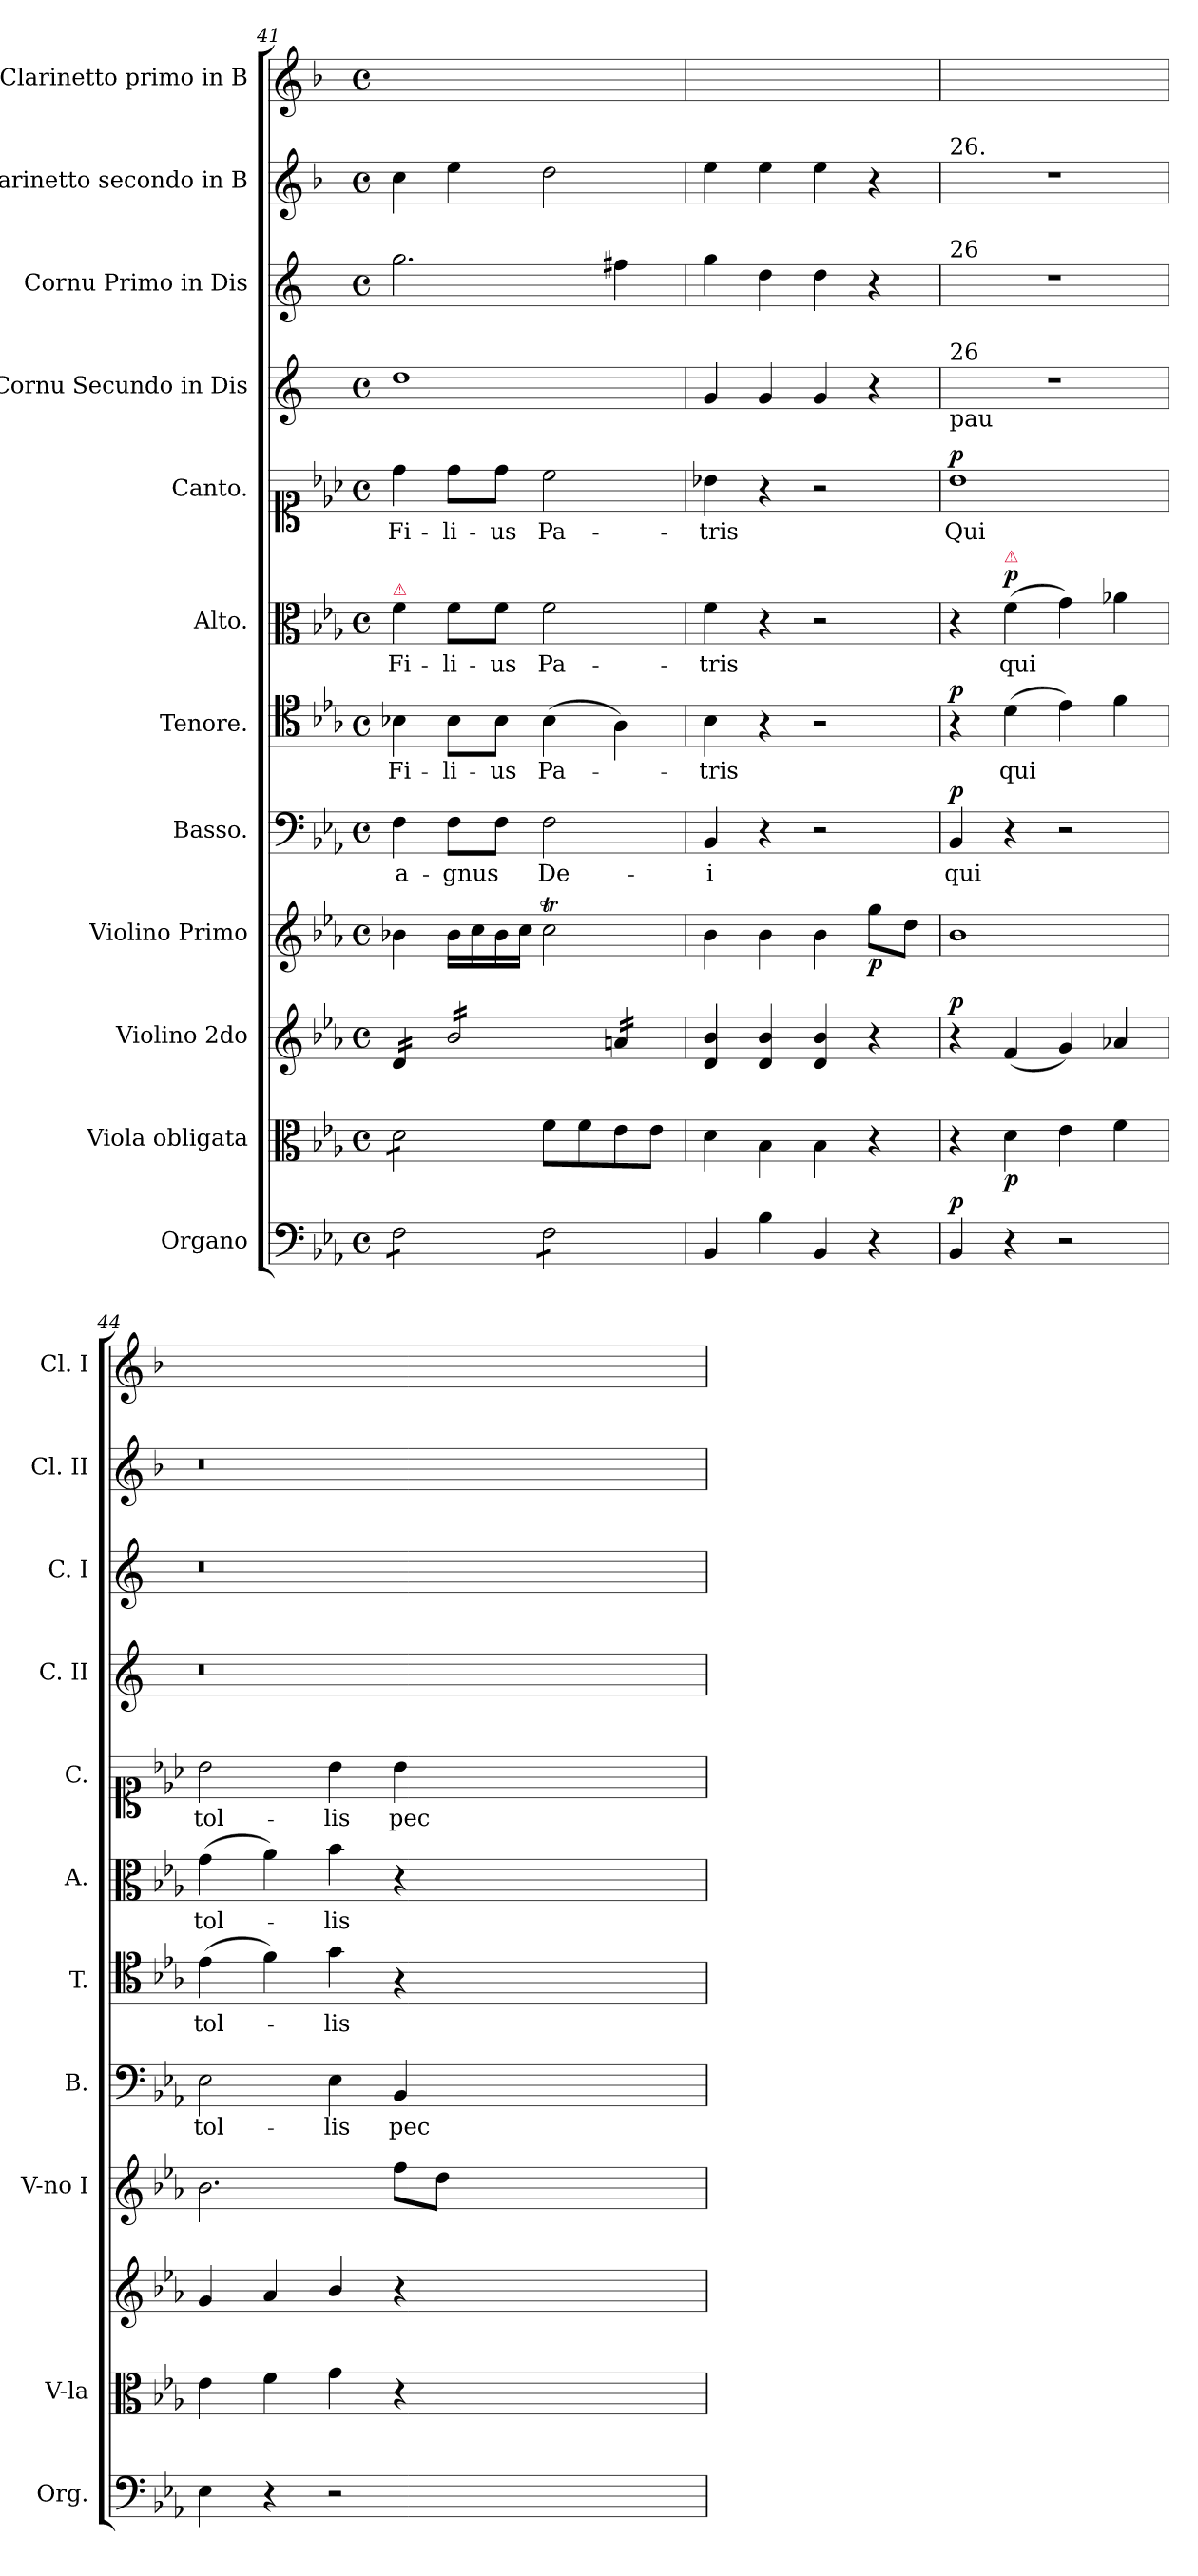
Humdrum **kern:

**kern	**dynam	**kern	**dynam	**kern	**dynam	**kern	**dynam	**kern	**text	**dynam	**kern	**text	**dynam	**kern	**text	**dynam	**kern	**text	**dynam	**kern	**kern	**kern	**kern
*part12	*part12	*part11	*part11	*part10	*part10	*part9	*part9	*part8	*part8	*part8	*part7	*part7	*part7	*part6	*part6	*part6	*part5	*part5	*part5	*part4	*part3	*part2	*part1
*staff12	*staff12	*staff11	*staff11	*staff10	*staff10	*staff9	*staff9	*staff8	*staff8	*staff8	*staff7	*staff7	*staff7	*staff6	*staff6	*staff6	*staff5	*staff5	*staff5	*staff4	*staff3	*staff2	*staff1
*I"Organo	*	*I"Viola obligata	*	*I"Violino 2do	*	*I"Violino Primo	*	*I"Basso.	*	*	*I"Tenore.	*	*	*I"Alto.	*	*	*I"Canto.	*	*	*I"Cornu Secundo in Dis	*I"Cornu Primo in Dis	*I"Clarinetto secondo in B	*I"Clarinetto primo in B
*I'Org.	*	*I'V-la	*	*	*	*I'V-no I	*	*I'B.	*	*	*I'T.	*	*	*I'A.	*	*	*I'C.	*	*	*I'C. II	*I'C. I	*I'Cl. II	*I'Cl. I
*clefF4	*	*clefC3	*	*clefG2	*	*clefG2	*	*clefF4	*	*	*clefC4	*	*	*clefC3	*	*	*clefC1	*	*	*clefG2	*clefG2	*clefG2	*clefG2
*	*	*	*	*	*	*	*	*	*	*	*	*	*	*	*	*	*	*	*	*ITrd5c9	*ITrd5c9	*ITrd1c2	*ITrd1c2
*k[b-e-a-]	*	*k[b-e-a-]	*	*k[b-e-a-]	*	*k[b-e-a-]	*	*k[b-e-a-]	*	*	*k[b-e-a-]	*	*	*k[b-e-a-]	*	*	*k[b-e-a-]	*	*	*k[b-e-a-]	*k[b-e-a-]	*k[b-e-a-]	*k[b-e-a-]
*E-:	*	*E-:	*	*E-:	*	*E-:	*	*E-:	*	*	*E-:	*	*	*E-:	*	*	*E-:	*	*	*E-:	*E-:	*E-:	*E-:
*M4/4	*	*M4/4	*	*M4/4	*	*M4/4	*	*M4/4	*	*	*M4/4	*	*	*M4/4	*	*	*M4/4	*	*	*M4/4	*M4/4	*M4/4	*M4/4
*met(c)	*	*met(c)	*	*met(c)	*	*met(c)	*	*met(c)	*	*	*met(c)	*	*	*met(c)	*	*	*met(c)	*	*	*met(c)	*met(c)	*met(c)	*met(c)
=41	=41	=41	=41	=41	=41	=41	=41	=41	=41	=41	=41	=41	=41	=41	=41	=41	=41	=41	=41	=41	=41	=41	=41
!	!	!	!	!	!	!	!	!	!	!	!	!	!	!LO:TX:a:color=crimson:t=⚠	!	!	!	!	!	!	!	!	!
*tremolo	*	*	*	*	*	*	*	*	*	*	*	*	*	*	*	*	*	*	*	*	*	*	*
*	*	*tremolo	*	*	*	*	*	*	*	*	*	*	*	*	*	*	*	*	*	*	*	*	*
*	*	*	*	*tremolo	*	*	*	*	*	*	*	*	*	*	*	*	*	*	*	*	*	*	*
8F\L	.	8d\L	.	16d/LL	.	4b-X\	.	4F\	a-	.	4B-X\	Fi-	.	4f\	Fi-	.	4dd\	Fi-	.	1f	2.b-\	4b-\	1ryy
.	.	.	.	16d/	.	.	.	.	.	.	.	.	.	.	.	.	.	.	.	.	.	.	.
8F\	.	8d\	.	16d/	.	.	.	.	.	.	.	.	.	.	.	.	.	.	.	.	.	.	.
.	.	.	.	16d/JJ	.	.	.	.	.	.	.	.	.	.	.	.	.	.	.	.	.	.	.
8F\	.	8d\	.	16b-/LL	.	16b-\LL	.	8F\L	-gnus	.	8B-\L	-li-	.	8f\L	-li-	.	8dd\L	-li-	.	.	.	4dd\	.
.	.	.	.	16b-/	.	16cc\	.	.	.	.	.	.	.	.	.	.	.	.	.	.	.	.	.
8F\J	.	8d\J	.	16b-/	.	16b-\	.	8F\J	.	.	8B-\J	-us	.	8f\J	-us	.	8dd\J	-us	.	.	.	.	.
*	*	*Xtremolo	*	*	*	*	*	*	*	*	*	*	*	*	*	*	*	*	*	*	*	*	*
.	.	.	.	16b-/	.	16cc\JJ	.	.	.	.	.	.	.	.	.	.	.	.	.	.	.	.	.
8F\L	.	8f\L	.	16b-/	.	2ccT\	.	2F\	De-	.	(4B-\	Pa-	.	2f\	Pa-	.	2cc\	Pa-	.	.	.	2cc\	.
.	.	.	.	16b-/	.	.	.	.	.	.	.	.	.	.	.	.	.	.	.	.	.	.	.
8F\	.	8f\	.	16b-/	.	.	.	.	.	.	.	.	.	.	.	.	.	.	.	.	.	.	.
.	.	.	.	16b-/JJ	.	.	.	.	.	.	.	.	.	.	.	.	.	.	.	.	.	.	.
8F\	.	8e-\	.	16an/LL	.	.	.	.	.	.	4A-\)	.	.	.	.	.	.	.	.	.	4an\	.	.
.	.	.	.	16an/	.	.	.	.	.	.	.	.	.	.	.	.	.	.	.	.	.	.	.
8F\J	.	8e-\J	.	16an/	.	.	.	.	.	.	.	.	.	.	.	.	.	.	.	.	.	.	.
*Xtremolo	*	*	*	*	*	*	*	*	*	*	*	*	*	*	*	*	*	*	*	*	*	*	*
.	.	.	.	16an/JJ	.	.	.	.	.	.	.	.	.	.	.	.	.	.	.	.	.	.	.
*	*	*	*	*Xtremolo	*	*	*	*	*	*	*	*	*	*	*	*	*	*	*	*	*	*	*
=42	=42	=42	=42	=42	=42	=42	=42	=42	=42	=42	=42	=42	=42	=42	=42	=42	=42	=42	=42	=42	=42	=42	=42
4BB-/	.	4d\	.	4d/ 4b-/	.	4b-\	.	4BB-/	-i	.	4B-\	-tris	.	4f\	-tris	.	4b-X\	-tris	.	4B-/	4b-\	4dd\	1ryy
4B-\	.	4B-\	.	4d/ 4b-/	.	4b-\	.	4r	.	.	4r	.	.	4r	.	.	4r	.	.	4B-/	4f\	4dd\	.
4BB-/	.	4B-\	.	4d/ 4b-/	.	4b-\	.	2r	.	.	2r	.	.	2r	.	.	2r	.	.	4B-/	4f\	4dd\	.
4r	.	4r	.	4r	.	8gg\L	p	.	.	.	.	.	.	.	.	.	.	.	.	4r	4r	4r	.
.	.	.	.	.	.	8dd\J	.	.	.	.	.	.	.	.	.	.	.	.	.	.	.	.	.
=43	=43	=43	=43	=43	=43	=43	=43	=43	=43	=43	=43	=43	=43	=43	=43	=43	=43	=43	=43	=43	=43	=43	=43
!	!	!	!	!	!	!	!	!	!	!	!	!	!	!	!	!	!	!	!	!	!	!LO:TX:a:t=26.	!
!	!	!	!	!	!	!	!	!	!	!	!	!	!	!	!	!	!	!	!	!	!LO:TX:a:t=26	!	!
!	!	!	!	!	!	!	!	!	!	!	!	!	!	!	!	!	!	!	!	!LO:TX:b:t=pau	!	!	!
!	!	!	!	!	!	!	!	!	!	!	!	!	!	!	!	!	!	!	!	!LO:TX:a:t=26	!	!	!
!	!LO:DY:a	!	!	!	!LO:DY:a	!	!	!	!	!LO:DY:a	!	!	!LO:DY:a	!	!	!	!	!	!LO:DY:a	!	!	!	!
4BB-/	p	4r	.	4r	p	1b-	.	4BB-/	qui	p	4r	.	p	4r	.	.	1b-	Qui	p	1r	1r	1r	1ryy
!	!	!	!	!	!	!	!	!	!	!	!	!	!	!LO:TX:a:color=crimson:t=⚠	!	!	!	!	!	!	!	!	!
!	!	!	!	!	!	!	!	!	!	!	!	!	!	!	!	!LO:DY:a	!	!	!	!	!	!	!
4r	.	4d\	p	(4f/	.	.	.	4r	.	.	(4d\	qui	.	(4f\	qui	p	.	.	.	.	.	.	.
2r	.	4e-\	.	4g/)	.	.	.	2r	.	.	4e-\)	.	.	4g\)	.	.	.	.	.	.	.	.	.
.	.	4f\	.	4a-X/	.	.	.	.	.	.	4f\	.	.	4a-X\	.	.	.	.	.	.	.	.	.
=44	=44	=44	=44	=44	=44	=44	=44	=44	=44	=44	=44	=44	=44	=44	=44	=44	=44	=44	=44	=44	=44	=44	=44
4E-\	.	4e-\	.	4g/	.	2.b-\	.	2E-\	tol-	.	(4e-\	tol-	.	(4g\	tol-	.	2b-\	tol-	.	0.r	0.r	0.r	1ryy
4r	.	4f\	.	4a-/	.	.	.	.	.	.	4f\)	.	.	4a-\)	.	.	.	.	.	.	.	.	.
2r	.	4g\	.	4b-/	.	.	.	4E-\	-lis	.	4g\	-lis	.	4b-\	-lis	.	4b-\	-lis	.	.	.	.	.
.	.	4r	.	4r	.	8ff\L	.	4BB-/	pec-	.	4r	.	.	4r	.	.	4b-\	pec-	.	.	.	.	.
.	.	.	.	.	.	8dd\J	.	.	.	.	.	.	.	.	.	.	.	.	.	.	.	.	.
0ryy	.	0ryy	.	0ryy	.	0ryy	.	0ryy	.	.	0ryy	.	.	0ryy	.	.	0ryy	.	.	.	.	.	0ryy
=	=	=	=	=	=	=	=	=	=	=	=	=	=	=	=	=	=	=	=	=	=	=	=
*-	*-	*-	*-	*-	*-	*-	*-	*-	*-	*-	*-	*-	*-	*-	*-	*-	*-	*-	*-	*-	*-	*-	*-
